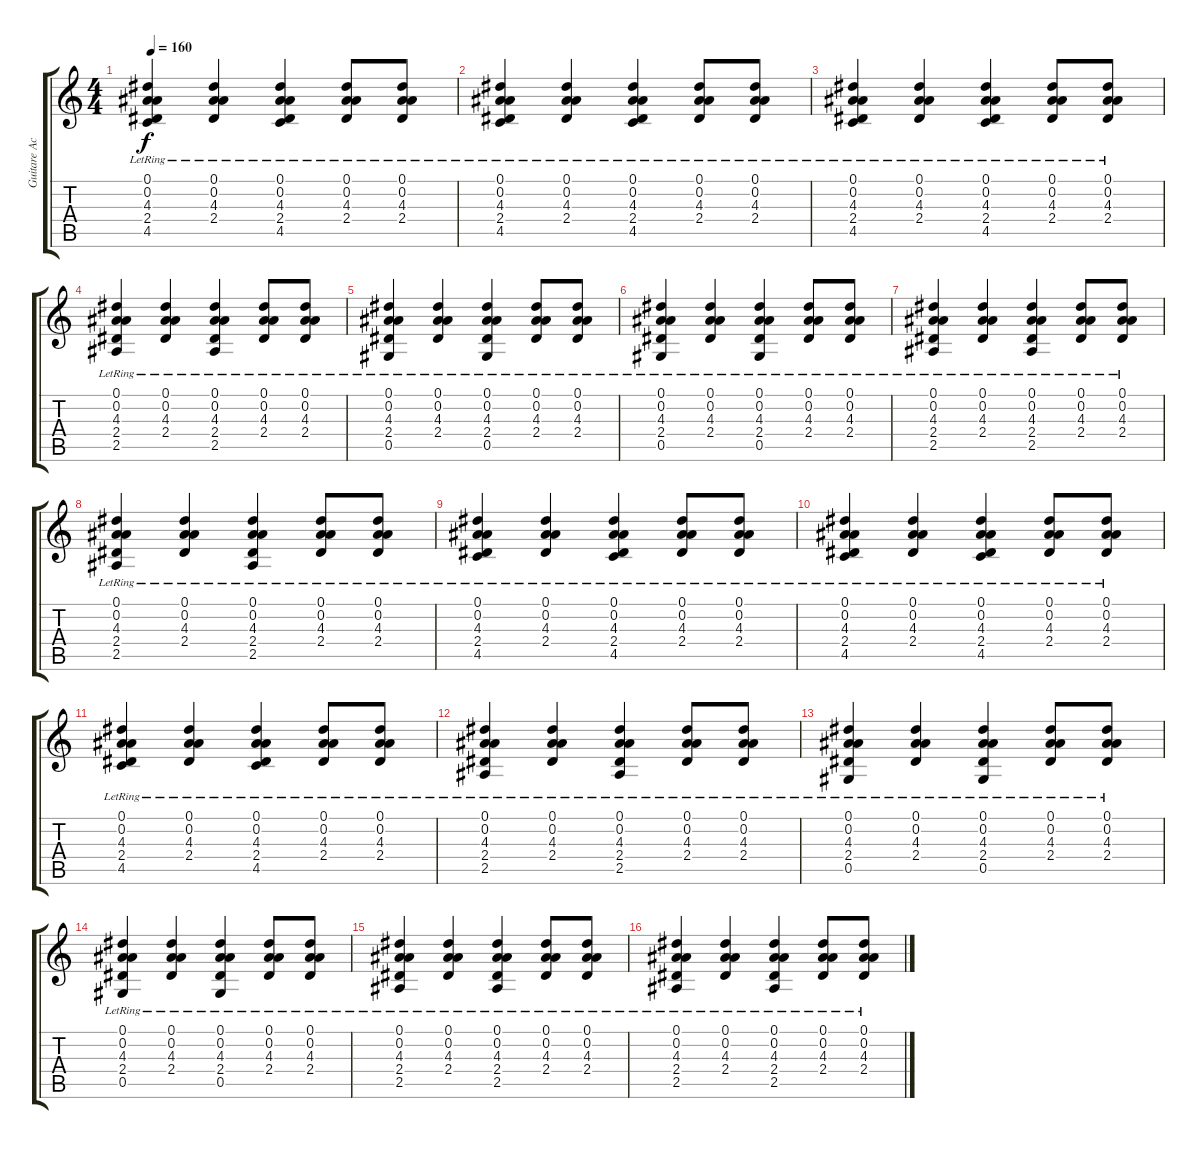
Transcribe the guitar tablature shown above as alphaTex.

\track ("Guitare Acoustique 2" "Guitare Ac") {instrument acousticguitarsteel}
\staff {score tabs}
\tuning (Eb4 Bb3 Gb3 Db3 Ab2 Eb2) {hide}
\ts (4 4)
\tempo 160
\clef g2
\ks c
(0.1{lr} 0.2{lr} 4.3{lr} 2.4{lr} 4.5{lr}).4{dy f} (0.1{lr} 0.2{lr} 4.3{lr} 2.4{lr}).4 (0.1{lr} 0.2{lr} 4.3{lr} 2.4{lr} 4.5{lr}).4 (0.1{lr} 0.2{lr} 4.3{lr} 2.4{lr}).8 (0.1{lr} 0.2{lr} 4.3{lr} 2.4{lr}).8 |
(0.1{lr} 0.2{lr} 4.3{lr} 2.4{lr} 4.5{lr}).4 (0.1{lr} 0.2{lr} 4.3{lr} 2.4{lr}).4 (0.1{lr} 0.2{lr} 4.3{lr} 2.4{lr} 4.5{lr}).4 (0.1{lr} 0.2{lr} 4.3{lr} 2.4{lr}).8 (0.1{lr} 0.2{lr} 4.3{lr} 2.4{lr}).8 |
(0.1{lr} 0.2{lr} 4.3{lr} 2.4{lr} 4.5{lr}).4 (0.1{lr} 0.2{lr} 4.3{lr} 2.4{lr}).4 (0.1{lr} 0.2{lr} 4.3{lr} 2.4{lr} 4.5{lr}).4 (0.1{lr} 0.2{lr} 4.3{lr} 2.4{lr}).8 (0.1{lr} 0.2{lr} 4.3{lr} 2.4{lr}).8 |
(0.1{lr} 0.2{lr} 4.3{lr} 2.4{lr} 2.5{lr}).4 (0.1{lr} 0.2{lr} 4.3{lr} 2.4{lr}).4 (0.1{lr} 0.2{lr} 4.3{lr} 2.4{lr} 2.5{lr}).4 (0.1{lr} 0.2{lr} 4.3{lr} 2.4{lr}).8 (0.1{lr} 0.2{lr} 4.3{lr} 2.4{lr}).8 |
(0.1{lr} 0.2{lr} 4.3{lr} 2.4{lr} 0.5{lr}).4 (0.1{lr} 0.2{lr} 4.3{lr} 2.4{lr}).4 (0.1{lr} 0.2{lr} 4.3{lr} 2.4{lr} 0.5{lr}).4 (0.1{lr} 0.2{lr} 4.3{lr} 2.4{lr}).8 (0.1{lr} 0.2{lr} 4.3{lr} 2.4{lr}).8 |
(0.1{lr} 0.2{lr} 4.3{lr} 2.4{lr} 0.5{lr}).4 (0.1{lr} 0.2{lr} 4.3{lr} 2.4{lr}).4 (0.1{lr} 0.2{lr} 4.3{lr} 2.4{lr} 0.5{lr}).4 (0.1{lr} 0.2{lr} 4.3{lr} 2.4{lr}).8 (0.1{lr} 0.2{lr} 4.3{lr} 2.4{lr}).8 |
(0.1{lr} 0.2{lr} 4.3{lr} 2.4{lr} 2.5{lr}).4 (0.1{lr} 0.2{lr} 4.3{lr} 2.4{lr}).4 (0.1{lr} 0.2{lr} 4.3{lr} 2.4{lr} 2.5{lr}).4 (0.1{lr} 0.2{lr} 4.3{lr} 2.4{lr}).8 (0.1{lr} 0.2{lr} 4.3{lr} 2.4{lr}).8 |
(0.1{lr} 0.2{lr} 4.3{lr} 2.4{lr} 2.5{lr}).4 (0.1{lr} 0.2{lr} 4.3{lr} 2.4{lr}).4 (0.1{lr} 0.2{lr} 4.3{lr} 2.4{lr} 2.5{lr}).4 (0.1{lr} 0.2{lr} 4.3{lr} 2.4{lr}).8 (0.1{lr} 0.2{lr} 4.3{lr} 2.4{lr}).8 |
(0.1{lr} 0.2{lr} 4.3{lr} 2.4{lr} 4.5{lr}).4 (0.1{lr} 0.2{lr} 4.3{lr} 2.4{lr}).4 (0.1{lr} 0.2{lr} 4.3{lr} 2.4{lr} 4.5{lr}).4 (0.1{lr} 0.2{lr} 4.3{lr} 2.4{lr}).8 (0.1{lr} 0.2{lr} 4.3{lr} 2.4{lr}).8 |
(0.1{lr} 0.2{lr} 4.3{lr} 2.4{lr} 4.5{lr}).4 (0.1{lr} 0.2{lr} 4.3{lr} 2.4{lr}).4 (0.1{lr} 0.2{lr} 4.3{lr} 2.4{lr} 4.5{lr}).4 (0.1{lr} 0.2{lr} 4.3{lr} 2.4{lr}).8 (0.1{lr} 0.2{lr} 4.3{lr} 2.4{lr}).8 |
(0.1{lr} 0.2{lr} 4.3{lr} 2.4{lr} 4.5{lr}).4 (0.1{lr} 0.2{lr} 4.3{lr} 2.4{lr}).4 (0.1{lr} 0.2{lr} 4.3{lr} 2.4{lr} 4.5{lr}).4 (0.1{lr} 0.2{lr} 4.3{lr} 2.4{lr}).8 (0.1{lr} 0.2{lr} 4.3{lr} 2.4{lr}).8 |
(0.1{lr} 0.2{lr} 4.3{lr} 2.4{lr} 2.5{lr}).4 (0.1{lr} 0.2{lr} 4.3{lr} 2.4{lr}).4 (0.1{lr} 0.2{lr} 4.3{lr} 2.4{lr} 2.5{lr}).4 (0.1{lr} 0.2{lr} 4.3{lr} 2.4{lr}).8 (0.1{lr} 0.2{lr} 4.3{lr} 2.4{lr}).8 |
(0.1{lr} 0.2{lr} 4.3{lr} 2.4{lr} 0.5{lr}).4 (0.1{lr} 0.2{lr} 4.3{lr} 2.4{lr}).4 (0.1{lr} 0.2{lr} 4.3{lr} 2.4{lr} 0.5{lr}).4 (0.1{lr} 0.2{lr} 4.3{lr} 2.4{lr}).8 (0.1{lr} 0.2{lr} 4.3{lr} 2.4{lr}).8 |
(0.1{lr} 0.2{lr} 4.3{lr} 2.4{lr} 0.5{lr}).4 (0.1{lr} 0.2{lr} 4.3{lr} 2.4{lr}).4 (0.1{lr} 0.2{lr} 4.3{lr} 2.4{lr} 0.5{lr}).4 (0.1{lr} 0.2{lr} 4.3{lr} 2.4{lr}).8 (0.1{lr} 0.2{lr} 4.3{lr} 2.4{lr}).8 |
(0.1{lr} 0.2{lr} 4.3{lr} 2.4{lr} 2.5{lr}).4 (0.1{lr} 0.2{lr} 4.3{lr} 2.4{lr}).4 (0.1{lr} 0.2{lr} 4.3{lr} 2.4{lr} 2.5{lr}).4 (0.1{lr} 0.2{lr} 4.3{lr} 2.4{lr}).8 (0.1{lr} 0.2{lr} 4.3{lr} 2.4{lr}).8 |
(0.1{lr} 0.2{lr} 4.3{lr} 2.4{lr} 2.5{lr}).4 (0.1{lr} 0.2{lr} 4.3{lr} 2.4{lr}).4 (0.1{lr} 0.2{lr} 4.3{lr} 2.4{lr} 2.5{lr}).4 (0.1{lr} 0.2{lr} 4.3{lr} 2.4{lr}).8 (0.1{lr} 0.2{lr} 4.3{lr} 2.4{lr}).8
